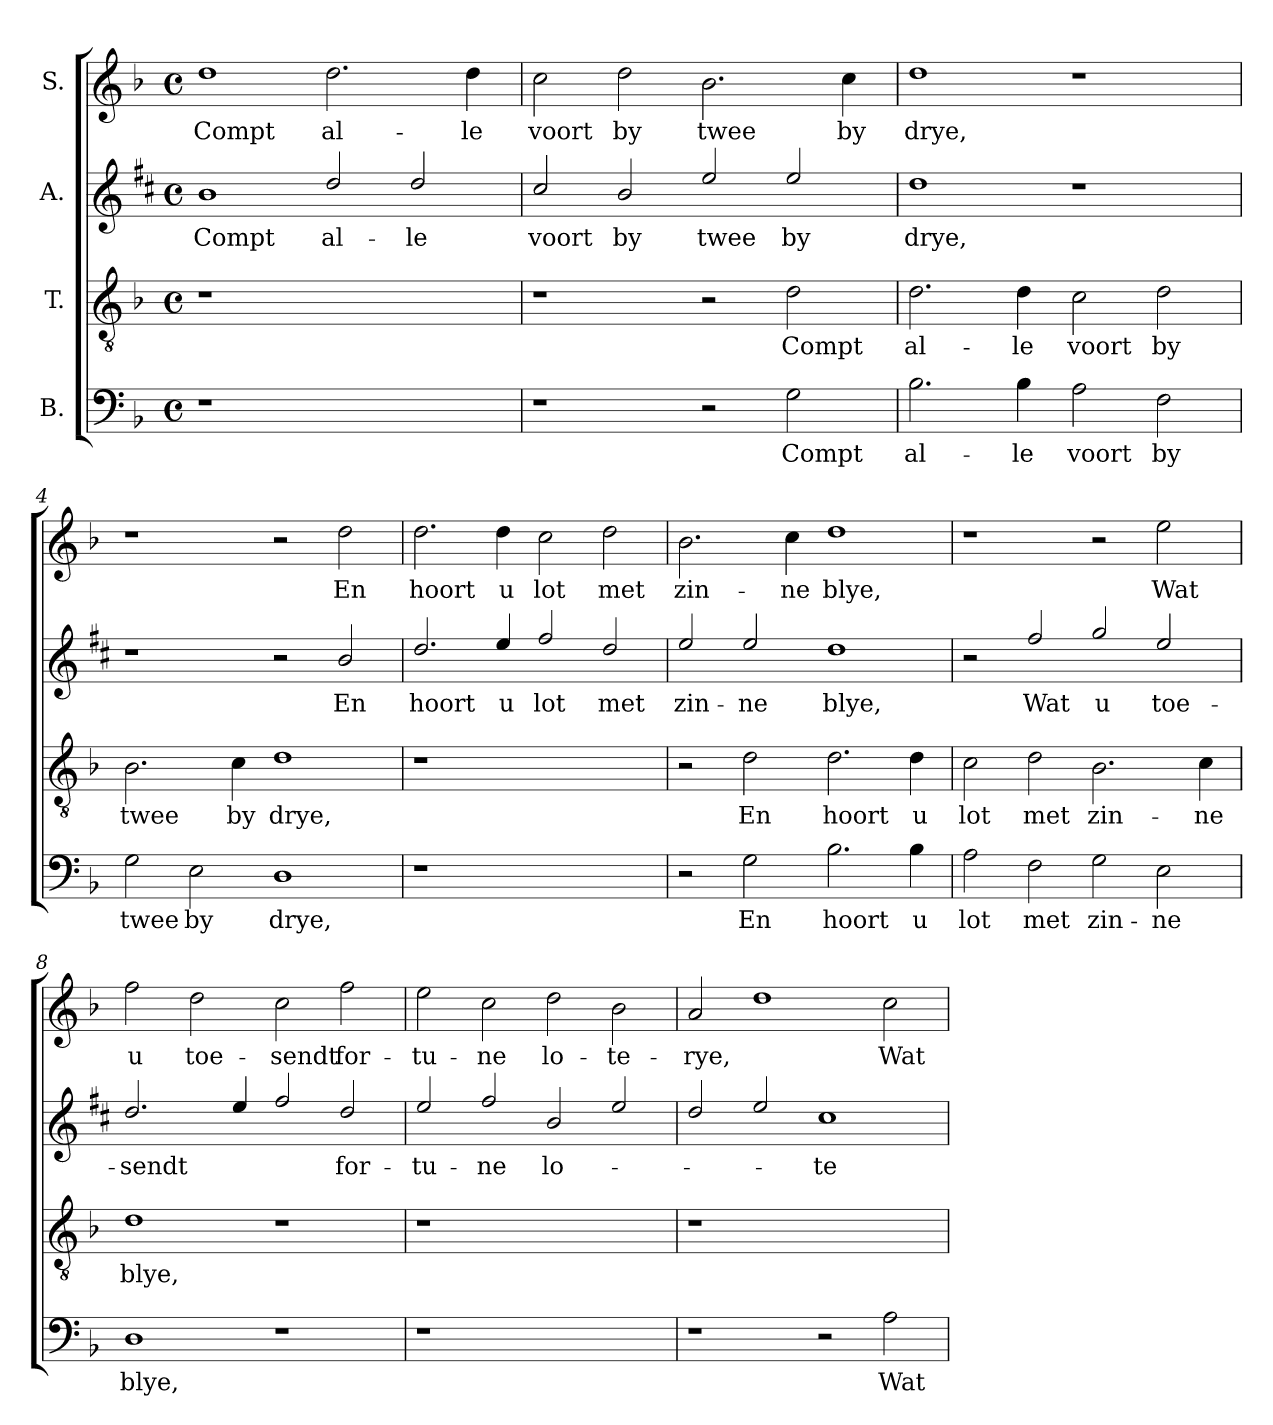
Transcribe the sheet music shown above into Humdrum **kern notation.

**kern	**text	**kern	**text	**kern	**text	**kern	**text
*part4	*part4	*part3	*part3	*part2	*part2	*part1	*part1
*staff4	*staff4	*staff3	*staff3	*staff2	*staff2	*staff1	*staff1
*I"B.	*	*I"T.	*	*I"A.	*	*I"S.	*
*clefF4	*	*clefGv2	*	*clefG2	*	*clefG2	*
*	*	*	*	*ITrd5c9	*	*	*
*k[b-]	*	*k[b-]	*	*k[b-]	*	*k[b-]	*
*F:	*	*F:	*	*F:	*	*F:	*
*M4/4	*	*M4/4	*	*M4/4	*	*M4/4	*
*met(c)	*	*met(c)	*	*met(c)	*	*met(c)	*
=1	=1	=1	=1	=1	=1	=1	=1
1r	.	1r	.	1d	Compt	1dd	Compt
1ryy	.	1ryy	.	2f/	al-	2.dd\	al-
.	.	.	.	2f/	-le	.	.
.	.	.	.	.	.	4dd\	-le
=2	=2	=2	=2	=2	=2	=2	=2
1r	.	1r	.	2e/	voort	2cc\	voort
.	.	.	.	2d/	by	2dd\	by
2r	.	2r	.	2g/	twee	2.b-\	twee
2G\	Compt	2d\	Compt	2g/	by	.	.
.	.	.	.	.	.	4cc\	by
=3	=3	=3	=3	=3	=3	=3	=3
2.B-\	al-	2.d\	al-	1f	drye,	1dd	drye,
4B-\	-le	4d\	-le	.	.	.	.
2A\	voort	2c\	voort	1r	.	1r	.
2F\	by	2d\	by	.	.	.	.
=4	=4	=4	=4	=4	=4	=4	=4
2G\	twee	2.B-\	twee	1r	.	1r	.
2E\	by	.	.	.	.	.	.
.	.	4c\	by	.	.	.	.
1D	drye,	1d	drye,	2r	.	2r	.
.	.	.	.	2d/	En	2dd\	En
=5	=5	=5	=5	=5	=5	=5	=5
1r	.	1r	.	2.f/	hoort	2.dd\	hoort
.	.	.	.	4g/	u	4dd\	u
1ryy	.	1ryy	.	2a/	lot	2cc\	lot
.	.	.	.	2f/	met	2dd\	met
!!LO:LB:g=z
=6	=6	=6	=6	=6	=6	=6	=6
2r	.	2r	.	2g/	zin-	2.b-\	zin-
2G\	En	2d\	En	2g/	-ne	.	.
.	.	.	.	.	.	4cc\	-ne
2.B-\	hoort	2.d\	hoort	1f	blye,	1dd	blye,
4B-\	u	4d\	u	.	.	.	.
=7	=7	=7	=7	=7	=7	=7	=7
2A\	lot	2c\	lot	2r	.	1r	.
2F\	met	2d\	met	2a/	Wat	.	.
2G\	zin-	2.B-\	zin-	2b-/	u	2r	.
2E\	-ne	.	.	2g/	toe-	2ee\	Wat
.	.	4c\	-ne	.	.	.	.
=8	=8	=8	=8	=8	=8	=8	=8
1D	blye,	1d	blye,	2.f/	-sendt	2ff\	u
.	.	.	.	.	.	2dd\	toe-
.	.	.	.	4g/	.	.	.
1r	.	1r	.	2a/	.	2cc\	-sendt
.	.	.	.	2f/	for-	2ff\	for-
=9	=9	=9	=9	=9	=9	=9	=9
1r	.	1r	.	2g/	-tu-	2ee\	-tu-
.	.	.	.	2a/	-ne	2cc\	-ne
1ryy	.	1ryy	.	2d/	lo-	2dd\	lo-
.	.	.	.	2g/	.	2b-\	-te-
=10	=10	=10	=10	=10	=10	=10	=10
1r	.	1r	.	2f/	.	2a/	-rye,
.	.	.	.	2g/	.	1dd	.
2r	.	1ryy	.	1e	-te-	.	.
2A\	Wat	.	.	.	.	2cc\	Wat
=	=	=	=	=	=	=	=
*-	*-	*-	*-	*-	*-	*-	*-
